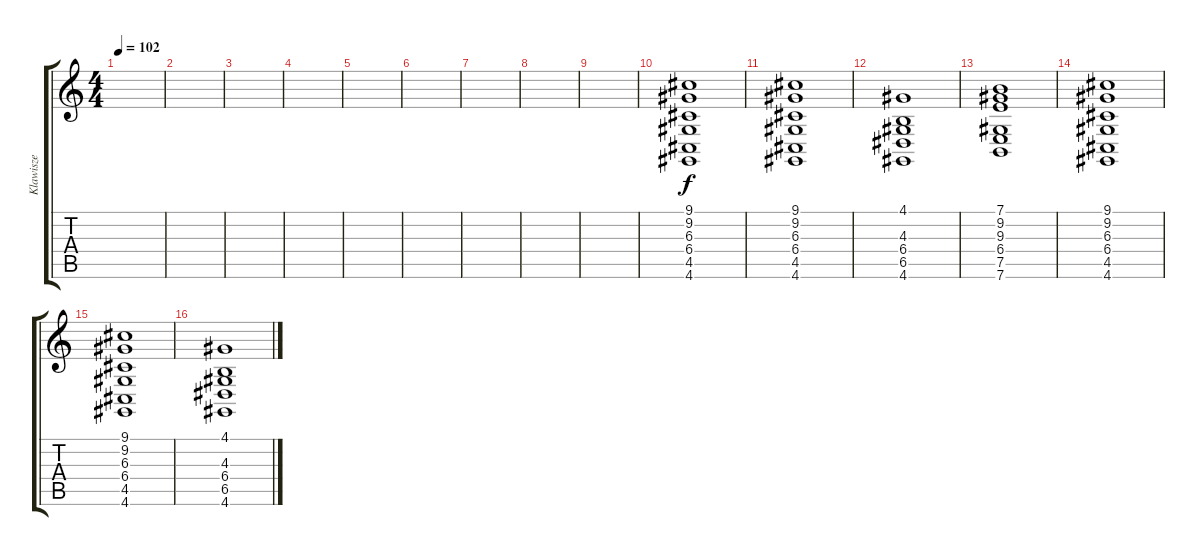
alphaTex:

\track ("Klawisze" "Klawisze") {instrument stringensemble2}
\staff {score tabs}
\tuning (E4 B3 G3 D3 A2 E2) {hide}
\ts (4 4)
\tempo 102
\clef g2
\ks c
|
|
|
|
|
|
|
|
|
(9.1 9.2 6.3 6.4 4.5 4.6).1{volume 14 instrument stringensemble1} |
(9.1 9.2 6.3 6.4 4.5 4.6).1 |
(4.1 4.3 6.4 6.5 4.6).1 |
(7.1 9.2 9.3 6.4 7.5 7.6).1 |
(9.1 9.2 6.3 6.4 4.5 4.6).1 |
(9.1 9.2 6.3 6.4 4.5 4.6).1 |
(4.1 4.3 6.4 6.5 4.6).1
